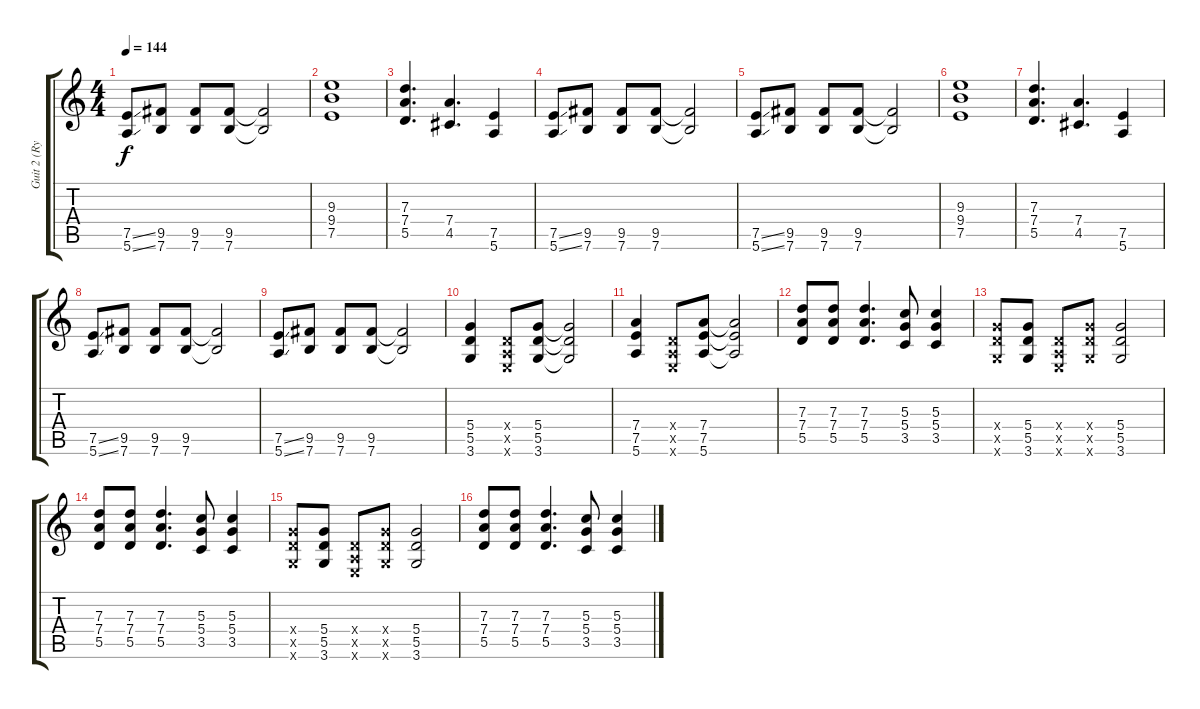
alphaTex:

\track ("Guit 2 (Rythm)" "Guit 2 (Ry") {instrument distortionguitar}
\staff {score tabs}
\tuning (E4 B3 G3 D3 A2 E2) {hide}
\ts (4 4)
\tempo 144
\clef g2
\ks c
(7.5{ss} 5.6{ss}).8{dy f} (9.5 7.6).8 (9.5 7.6).8 (9.5 7.6).8 (9.5{t} 7.6{t}).2 |
(9.3 9.4 7.5).1 |
(7.3 7.4 5.5).4{d} (7.4 4.5).4{d} (7.5 5.6).4 |
(7.5{ss} 5.6{ss}).8 (9.5 7.6).8 (9.5 7.6).8 (9.5 7.6).8 (9.5{t} 7.6{t}).2 |
(7.5{ss} 5.6{ss}).8 (9.5 7.6).8 (9.5 7.6).8 (9.5 7.6).8 (9.5{t} 7.6{t}).2 |
(9.3 9.4 7.5).1 |
(7.3 7.4 5.5).4{d} (7.4 4.5).4{d} (7.5 5.6).4 |
(7.5{ss} 5.6{ss}).8 (9.5 7.6).8 (9.5 7.6).8 (9.5 7.6).8 (9.5{t} 7.6{t}).2 |
(7.5{ss} 5.6{ss}).8 (9.5 7.6).8 (9.5 7.6).8 (9.5 7.6).8 (9.5{t} 7.6{t}).2 |
(5.4 5.5 3.6).4 (0.4{x} 0.5{x} 0.6{x}).8 (5.4 5.5 3.6).8 (5.4{t} 5.5{t} 3.6{t}).2 |
(7.4 7.5 5.6).4 (0.4{x} 0.5{x} 0.6{x}).8 (7.4 7.5 5.6).8 (7.4{t} 7.5{t} 5.6{t}).2 |
(7.3 7.4 5.5).8 (7.3 7.4 5.5).8 (7.3 7.4 5.5).4{d} (5.3 5.4 3.5).8 (5.3 5.4 3.5).4 |
(5.4{x} 5.5{x} 3.6{x}).8 (5.4 5.5 3.6).8 (0.4{x} 0.5{x} 0.6{x}).8 (5.4{x} 5.5{x} 3.6{x}).8 (5.4 5.5 3.6).2 |
(7.3 7.4 5.5).8 (7.3 7.4 5.5).8 (7.3 7.4 5.5).4{d} (5.3 5.4 3.5).8 (5.3 5.4 3.5).4 |
(5.4{x} 5.5{x} 3.6{x}).8 (5.4 5.5 3.6).8 (0.4{x} 0.5{x} 0.6{x}).8 (5.4{x} 5.5{x} 3.6{x}).8 (5.4 5.5 3.6).2 |
(7.3 7.4 5.5).8 (7.3 7.4 5.5).8 (7.3 7.4 5.5).4{d} (5.3 5.4 3.5).8 (5.3 5.4 3.5).4
